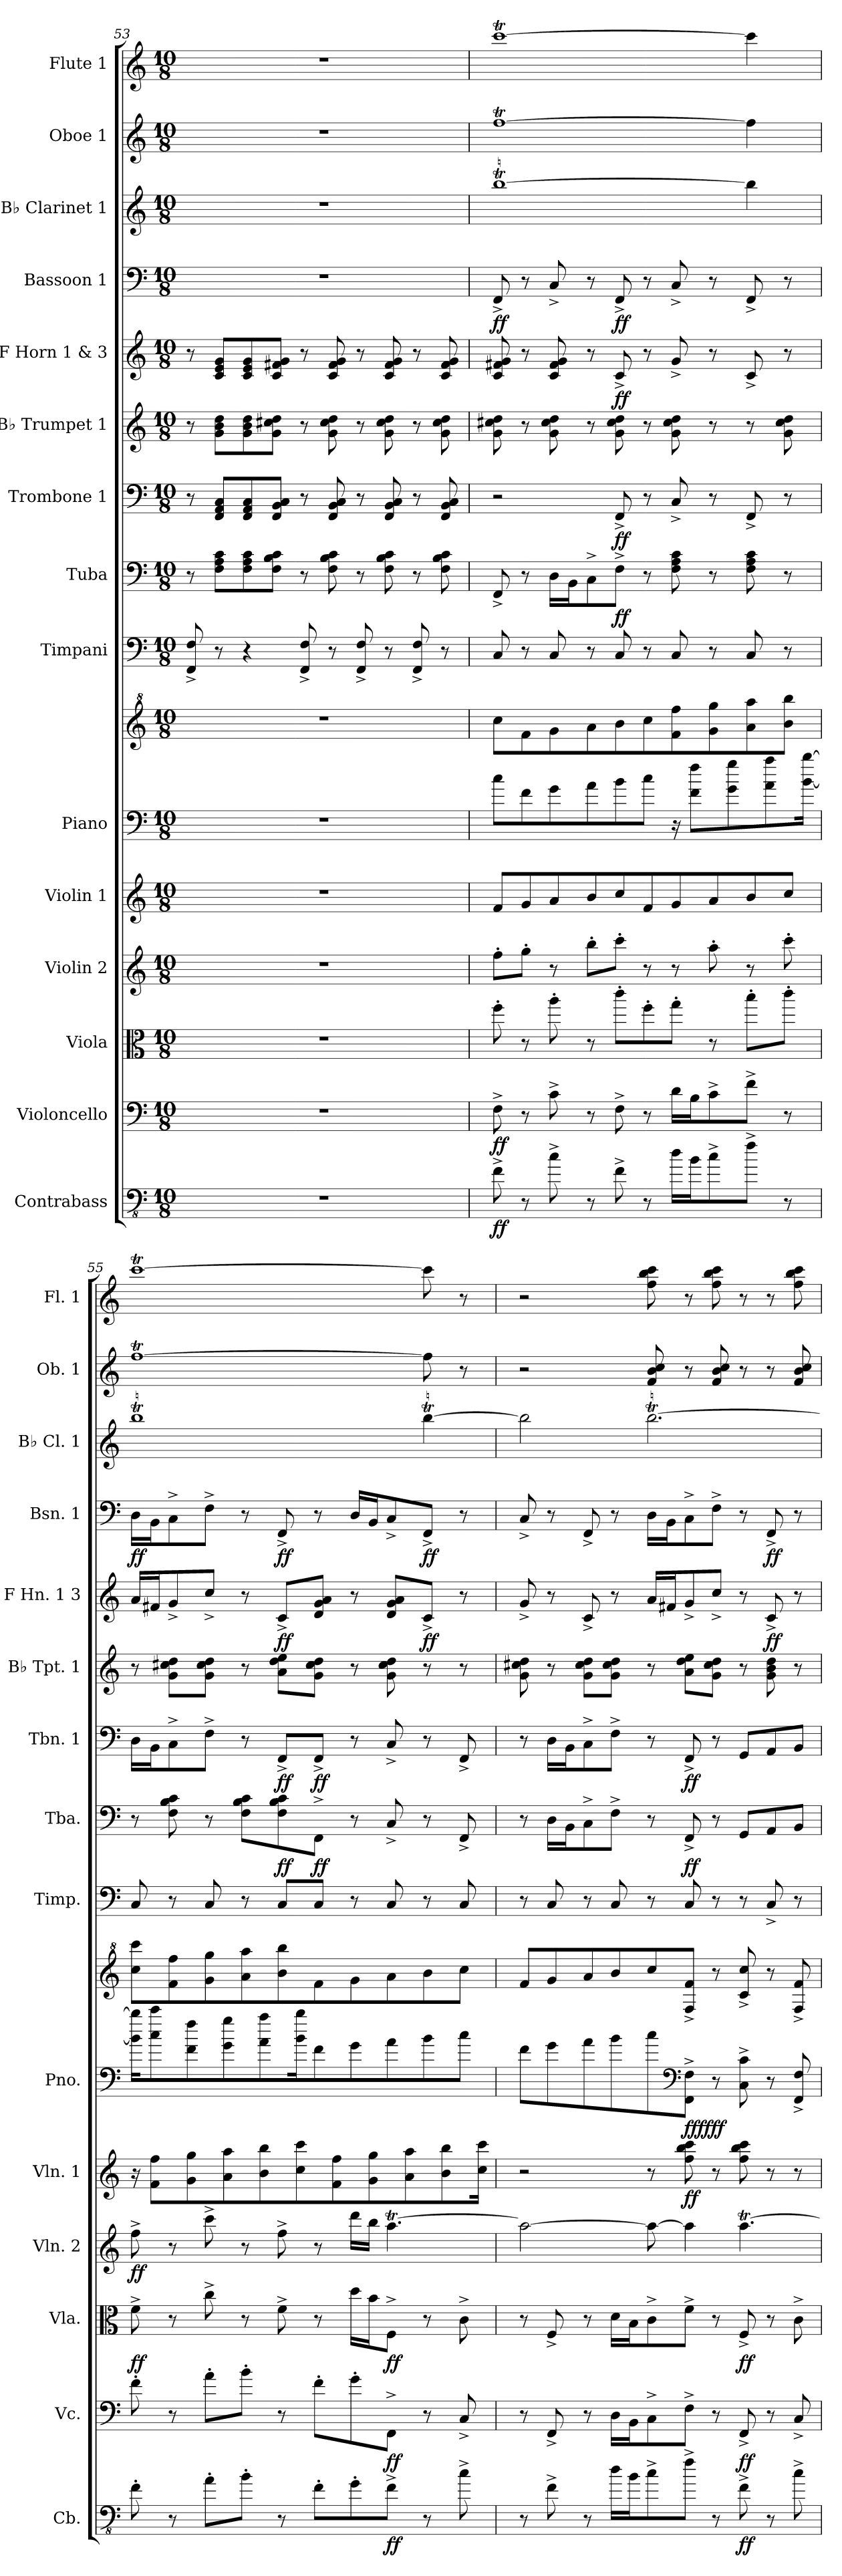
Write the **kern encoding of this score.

**kern	**dynam	**kern	**dynam	**kern	**dynam	**kern	**dynam	**kern	**dynam	**kern	**kern	**dynam	**kern	**kern	**dynam	**kern	**dynam	**kern	**kern	**dynam	**kern	**dynam	**kern	**kern	**kern
*part15	*part15	*part14	*part14	*part13	*part13	*part12	*part12	*part11	*part11	*part10	*part10	*part10	*part9	*part8	*part8	*part7	*part7	*part6	*part5	*part5	*part4	*part4	*part3	*part2	*part1
*staff16	*staff16	*staff15	*staff15	*staff14	*staff14	*staff13	*staff13	*staff12	*staff12	*staff11	*staff10	*staff10/11	*staff9	*staff8	*staff8	*staff7	*staff7	*staff6	*staff5	*staff5	*staff4	*staff4	*staff3	*staff2	*staff1
*I"Contrabass	*	*I"Violoncello	*	*I"Viola	*	*I"Violin 2	*	*I"Violin 1	*	*I"Piano	*	*	*I"Timpani	*I"Tuba	*	*I"Trombone 1	*	*I"B♭ Trumpet 1	*I"F Horn 1 &amp; 3	*	*I"Bassoon 1	*	*I"B♭ Clarinet 1	*I"Oboe 1	*I"Flute 1
*I'Cb.	*	*I'Vc.	*	*I'Vla.	*	*I'Vln. 2	*	*I'Vln. 1	*	*I'Pno.	*	*	*I'Timp.	*I'Tba.	*	*I'Tbn. 1	*	*I'B♭ Tpt. 1	*I'F Hn. 1 3	*	*I'Bsn. 1	*	*I'B♭ Cl. 1	*I'Ob. 1	*I'Fl. 1
!!LO:PB:g=z
*clefFv4	*	*clefF4	*	*clefC3	*	*clefG2	*	*clefG2	*	*clefF4	*clefG^2	*	*clefF4	*clefF4	*	*clefF4	*	*clefG2	*clefG2	*	*clefF4	*	*clefG2	*clefG2	*clefG2
*ITrd7c12	*	*	*	*	*	*	*	*	*	*	*	*	*	*	*	*	*	*ITrd1c2	*ITrd4c7	*	*	*	*ITrd1c2	*	*
*k[]	*	*k[]	*	*k[]	*	*k[]	*	*k[]	*	*k[]	*k[]	*	*k[]	*k[]	*	*k[]	*	*k[b-e-]	*k[b-]	*	*k[]	*	*k[b-e-]	*k[]	*k[]
*M10/8	*	*M10/8	*	*M10/8	*	*M10/8	*	*M10/8	*	*M10/8	*M10/8	*	*M10/8	*M10/8	*	*M10/8	*	*M10/8	*M10/8	*	*M10/8	*	*M10/8	*M10/8	*M10/8
=53	=53	=53	=53	=53	=53	=53	=53	=53	=53	=53	=53	=53	=53	=53	=53	=53	=53	=53	=53	=53	=53	=53	=53	=53	=53
4%5r	.	4%5r	.	4%5r	.	4%5r	.	4%5r	.	4%5r	4%5r	.	8FF/^ 8F/^	8r	.	8r	.	8r	8r	.	4%5r	.	4%5r	4%5r	4%5r
.	.	.	.	.	.	.	.	.	.	.	.	.	8r	8F\ 8A\ 8c\L	.	8FF/ 8AA/ 8C/L	.	8f\ 8a\ 8cc\L	8F/ 8A/ 8c/L	.	.	.	.	.	.
.	.	.	.	.	.	.	.	.	.	.	.	.	4r	8F\ 8A\ 8c\	.	8FF/ 8AA/ 8C/	.	8f\ 8a\ 8cc\	8F/ 8A/ 8c/	.	.	.	.	.	.
.	.	.	.	.	.	.	.	.	.	.	.	.	.	8F\ 8B\ 8c\J	.	8FF/ 8BB/ 8C/J	.	8f\ 8bn\ 8cc\J	8F/ 8Bn/ 8c/J	.	.	.	.	.	.
.	.	.	.	.	.	.	.	.	.	.	.	.	8FF/^ 8F/^	8r	.	8r	.	8r	8r	.	.	.	.	.	.
.	.	.	.	.	.	.	.	.	.	.	.	.	8r	8F\ 8B\ 8c\	.	8FF/ 8BB/ 8C/	.	8f\ 8b\ 8cc\	8F/ 8B/ 8c/	.	.	.	.	.	.
.	.	.	.	.	.	.	.	.	.	.	.	.	8FF/^ 8F/^	8r	.	8r	.	8r	8r	.	.	.	.	.	.
.	.	.	.	.	.	.	.	.	.	.	.	.	8r	8F\ 8B\ 8c\	.	8FF/ 8BB/ 8C/	.	8f\ 8b\ 8cc\	8F/ 8B/ 8c/	.	.	.	.	.	.
.	.	.	.	.	.	.	.	.	.	.	.	.	8FF/^ 8F/^	8r	.	8r	.	8r	8r	.	.	.	.	.	.
.	.	.	.	.	.	.	.	.	.	.	.	.	8r	8F\ 8B\ 8c\	.	8FF/ 8BB/ 8C/	.	8f\ 8b\ 8cc\	8F/ 8B/ 8c/	.	.	.	.	.	.
=54	=54	=54	=54	=54	=54	=54	=54	=54	=54	=54	=54	=54	=54	=54	=54	=54	=54	=54	=54	=54	=54	=54	=54	=54	=54
!	!LO:DY:b	!	!LO:DY:b	!	!	!	!	!	!	!	!	!	!	!	!	!	!	!	!	!	!	!LO:DY:b	!	!	!
8FF^\	ff	8F^\	ff	8ff'\	.	8ff'\L	.	8f/L	.	8cc\L	8ccc\L	.	8C/	8FF^/	.	2r	.	8f\ 8bn\ 8cc\	8F/ 8Bn/ 8c/	.	8FF^/	ff	[1aaT	[1ffT	[1cccT
8r	.	8r	.	8r	.	8gg'\J	.	8g/	.	8f\	8ff\	.	8r	8r	.	.	.	8r	8r	.	8r	.	.	.	.
8C^\	.	8c^\	.	8aa'\	.	8r	.	8a/	.	8g\	8gg\	.	8C/	16D\LL	.	.	.	8f\ 8b\ 8cc\	8F/ 8B/ 8c/	.	8C^/	.	.	.	.
.	.	.	.	.	.	.	.	.	.	.	.	.	.	16BB\J	.	.	.	.	.	.	.	.	.	.	.
8r	.	8r	.	8r	.	8bb'\L	.	8b/	.	8a\	8aa\	.	8r	8C^\	.	.	.	8r	8r	.	8r	.	.	.	.
!	!	!	!	!	!	!	!	!	!	!	!	!	!	!	!LO:DY:b	!	!LO:DY:b	!	!	!LO:DY:b	!	!LO:DY:b	!	!	!
8FF^\	.	8F^\	.	8ccc'\L	.	8ccc'\J	.	8cc/	.	8b\	8bb\	.	8C/	8F^\J	ff	8FF^/	ff	8f\ 8b\ 8cc\	8F^/	ff	8FF^/	ff	.	.	.
8r	.	8r	.	8ff'\	.	8r	.	8f/	.	8cc\J	8ccc\	.	8r	8r	.	8r	.	8r	8r	.	8r	.	.	.	.
16D\LL	.	16d\LL	.	8gg'\J	.	8r	.	8g/	.	16r	8ff\ 8fff\	.	8C/	8F\ 8A\ 8c\	.	8C^/	.	8f\ 8b\ 8cc\	8c^/	.	8C^/	.	.	.	.
16BB\J	.	16B\J	.	.	.	.	.	.	.	8f\ 8ff\L	.	.	.	.	.	.	.	.	.	.	.	.	.	.	.
8C^\	.	8c^\	.	8r	.	8aa'\	.	8a/	.	.	8gg\ 8ggg\	.	8r	8r	.	8r	.	8r	8r	.	8r	.	.	.	.
.	.	.	.	.	.	.	.	.	.	8g\ 8gg\	.	.	.	.	.	.	.	.	.	.	.	.	.	.	.
8F^\J	.	8f^\J	.	8bb'\L	.	8r	.	8b/	.	.	8aa\ 8aaa\	.	8C/	8F\ 8A\ 8c\	.	8FF^/	.	8r	8F^/	.	8FF^/	.	4aa\]	4ff\]	4ccc\]
.	.	.	.	.	.	.	.	.	.	8a\ 8aa\	.	.	.	.	.	.	.	.	.	.	.	.	.	.	.
8r	.	8r	.	8ccc'\J	.	8ccc'\	.	8cc/J	.	.	8bb\ 8bbb\J	.	8r	8r	.	8r	.	8f\ 8b\ 8cc\	8r	.	8r	.	.	.	.
.	.	.	.	.	.	.	.	.	.	[16b\ [16bb\Jk	.	.	.	.	.	.	.	.	.	.	.	.	.	.	.
=55	=55	=55	=55	=55	=55	=55	=55	=55	=55	=55	=55	=55	=55	=55	=55	=55	=55	=55	=55	=55	=55	=55	=55	=55	=55
!	!	!	!	!	!LO:DY:b	!	!LO:DY:b	!	!	!	!	!	!	!	!	!	!	!	!	!	!	!LO:DY:b	!	!	!
8FF'\	.	8f'\	.	8f^\	ff	8ff^\	ff	16r	.	16b\] 16bb\]KL	8ccc\ 8cccc\L	.	8C/	8r	.	16D\LL	.	8r	16d/LL	.	16D\LL	ff	1aaT	[1ffT	[1cccT
.	.	.	.	.	.	.	.	8f\ 8ff\L	.	8cc\ 8ccc\	.	.	.	.	.	16BB\J	.	.	16Bn/J	.	16BB\J	.	.	.	.
8r	.	8r	.	8r	.	8r	.	.	.	.	8ff\ 8fff\	.	8r	8F\ 8B\ 8c\	.	8C^\	.	8f\ 8bn\ 8cc\L	8c^/	.	8C^\	.	.	.	.
.	.	.	.	.	.	.	.	8g\ 8gg\	.	8f\ 8ff\	.	.	.	.	.	.	.	.	.	.	.	.	.	.	.
8AA'\L	.	8a'\L	.	8cc^\	.	8ccc^\	.	.	.	.	8gg\ 8ggg\	.	8C/	8r	.	8F^\J	.	8f\ 8b\ 8cc\J	8f^/J	.	8F^\J	.	.	.	.
.	.	.	.	.	.	.	.	8a\ 8aa\	.	8g\ 8gg\	.	.	.	.	.	.	.	.	.	.	.	.	.	.	.
8BB'\J	.	8b'\J	.	8r	.	8r	.	.	.	.	8aa\ 8aaa\	.	8r	8F\ 8B\ 8c\L	.	8r	.	8r	8r	.	8r	.	.	.	.
.	.	.	.	.	.	.	.	8b\ 8bb\	.	8a\ 8aa\	.	.	.	.	.	.	.	.	.	.	.	.	.	.	.
!	!	!	!	!	!	!	!	!	!	!	!	!	!	!	!LO:DY:b	!	!LO:DY:b	!	!	!LO:DY:b	!	!LO:DY:b	!	!	!
8r	.	8r	.	8f^\	.	8ff^\	.	.	.	.	8bb\ 8bbb\	.	8C/L	8F\ 8B\ 8c\	ff	8FF^/L	ff	8g\ 8cc\ 8dd\L	8F^/L	ff	8FF^/	ff	.	.	.
.	.	.	.	.	.	.	.	8cc\ 8ccc\	.	16b\ 16bb\K	.	.	.	.	.	.	.	.	.	.	.	.	.	.	.
!	!	!	!	!	!	!	!	!	!	!	!	!	!	!	!LO:DY:b	!	!LO:DY:b	!	!	!	!	!	!	!	!
8FF'\L	.	8f'\L	.	8r	.	8r	.	.	.	8f\	8ff\	.	8C/J	8FF^\J	ff	8FF^/J	ff	8f\ 8b\ 8cc\J	8G/ 8c/ 8d/J	.	8r	.	.	.	.
.	.	.	.	.	.	.	.	8f\ 8ff\	.	.	.	.	.	.	.	.	.	.	.	.	.	.	.	.	.
8GG'\	.	8g'\	.	16dd\LL	.	16ddd\LL	.	.	.	8g\	8gg\	.	8r	8r	.	8r	.	8r	8r	.	16D/LL	.	.	.	.
.	.	.	.	16b\J	.	16bb\JJ	.	8g\ 8gg\	.	.	.	.	.	.	.	.	.	.	.	.	16BB/J	.	.	.	.
!	!LO:DY:b	!	!LO:DY:b	!	!LO:DY:b	!	!	!	!	!	!	!	!	!	!	!	!	!	!	!	!	!	!	!	!
8FF^\J	ff	8FF^\J	ff	8F^\J	ff	[4.aaT\	.	.	.	8a\	8aa\	.	8C/	8C^/	.	8C^/	.	8f\ 8b\ 8cc\	8G/ 8c/ 8d/L	.	8C^/	.	.	.	.
.	.	.	.	.	.	.	.	8a\ 8aa\	.	.	.	.	.	.	.	.	.	.	.	.	.	.	.	.	.
!	!	!	!	!	!	!	!	!	!	!	!	!	!	!	!	!	!	!	!	!LO:DY:b	!	!LO:DY:b	!	!	!
8r	.	8r	.	8r	.	.	.	.	.	8b\	8bb\	.	8r	8r	.	8r	.	8r	8F^/J	ff	8FF^/J	ff	[4aaT\	8ff\]	8ccc\]
.	.	.	.	.	.	.	.	8b\ 8bb\	.	.	.	.	.	.	.	.	.	.	.	.	.	.	.	.	.
8C^\	.	8C^/	.	8c^\	.	.	.	.	.	8cc\J	8ccc\J	.	8C/	8FF^/	.	8FF^/	.	8r	8r	.	8r	.	.	8r	8r
.	.	.	.	.	.	.	.	16cc\ 16ccc\Jk	.	.	.	.	.	.	.	.	.	.	.	.	.	.	.	.	.
=56	=56	=56	=56	=56	=56	=56	=56	=56	=56	=56	=56	=56	=56	=56	=56	=56	=56	=56	=56	=56	=56	=56	=56	=56	=56
8r	.	8r	.	8r	.	2aa\_	.	2r	.	8f\L	8ff/L	.	8r	8r	.	8r	.	8f\ 8bn\ 8cc\	8c^/	.	8C^/	.	2aa\]	2r	2r
8FF^\	.	8FF^/	.	8F^/	.	.	.	.	.	8g\	8gg/	.	8C/	16D\LL	.	16D\LL	.	8r	8r	.	8r	.	.	.	.
.	.	.	.	.	.	.	.	.	.	.	.	.	.	16BB\J	.	16BB\J	.	.	.	.	.	.	.	.	.
8r	.	8r	.	8r	.	.	.	.	.	8a\	8aa/	.	8r	8C^\	.	8C^\	.	8f\ 8b\ 8cc\L	8F^/	.	8FF^/	.	.	.	.
16D\LL	.	16D\LL	.	16d\LL	.	.	.	.	.	8b\	8bb/	.	8C/	8F^\J	.	8F^\J	.	8f\ 8b\ 8cc\J	8r	.	8r	.	.	.	.
16BB\J	.	16BB\J	.	16B\J	.	.	.	.	.	.	.	.	.	.	.	.	.	.	.	.	.	.	.	.	.
8C^\	.	8C^\	.	8c^\	.	8aa\_	.	8r	.	8cc\	8ccc/	.	8r	8r	.	8r	.	8r	16d/LL	.	16D\LL	.	[2.aaT\	8f/ 8b/ 8cc/	8ff\ 8bb\ 8ccc\
.	.	.	.	.	.	.	.	.	.	.	.	.	.	.	.	.	.	.	16Bn/J	.	16BB\J	.	.	.	.
*	*	*	*	*	*	*	*	*	*	*clefF4	*	*	*	*	*	*	*	*	*	*	*	*	*	*	*
!	!	!	!	!	!	!	!	!	!LO:DY:b	!	!	!LO:DY:b=2	!	!	!	!	!	!	!	!	!	!	!	!	!
!	!	!	!	!	!	!	!	!	!	!	!	!LO:DY:n=1:b	!	!	!LO:DY:b	!	!LO:DY:b	!	!	!	!	!	!	!	!
8F^\J	.	8F^\J	.	8f^\J	.	4aa\]	.	8ff\ 8bb\ 8ccc\	ff	8FF\^ 8F\^J	8f/^ 8ff/^J	fff fff	8C/	8FF^/	ff	8FF^/	ff	8g\ 8cc\ 8dd\L	8c^/	.	8C^\	.	.	8r	8r
8r	.	8r	.	8r	.	.	.	8r	.	8r	8r	.	8r	8r	.	8r	.	8f\ 8b\ 8cc\J	8f^/J	.	8F^\J	.	.	8f/ 8b/ 8cc/	8ff\ 8bb\ 8ccc\
!	!LO:DY:b	!	!LO:DY:b	!	!LO:DY:b	!	!	!	!	!	!	!	!	!	!	!	!	!	!	!	!	!	!	!	!
8FF^\	ff	8FF^/	ff	8F^/	ff	[4.aaT\	.	8ff\ 8bb\ 8ccc\	.	8C\^ 8c\^	8cc/^ 8ccc/^	.	8r	8GG/L	.	8GG/L	.	8r	8r	.	8r	.	.	8r	8r
!	!	!	!	!	!	!	!	!	!	!	!	!	!	!	!	!	!	!	!	!LO:DY:b	!	!LO:DY:b	!	!	!
8r	.	8r	.	8r	.	.	.	8r	.	8r	8r	.	8C^/	8AA/	.	8AA/	.	8f\ 8a\ 8cc\	8F^/	ff	8FF^/	ff	.	8r	8r
8C^\	.	8C^/	.	8c^\	.	.	.	8r	.	8FF/^ 8F/^	8f/^ 8ff/^	.	8r	8BB/J	.	8BB/J	.	8r	8r	.	8r	.	.	8f/ 8b/ 8cc/	8ff\ 8bb\ 8ccc\
=	=	=	=	=	=	=	=	=	=	=	=	=	=	=	=	=	=	=	=	=	=	=	=	=	=
*-	*-	*-	*-	*-	*-	*-	*-	*-	*-	*-	*-	*-	*-	*-	*-	*-	*-	*-	*-	*-	*-	*-	*-	*-	*-
